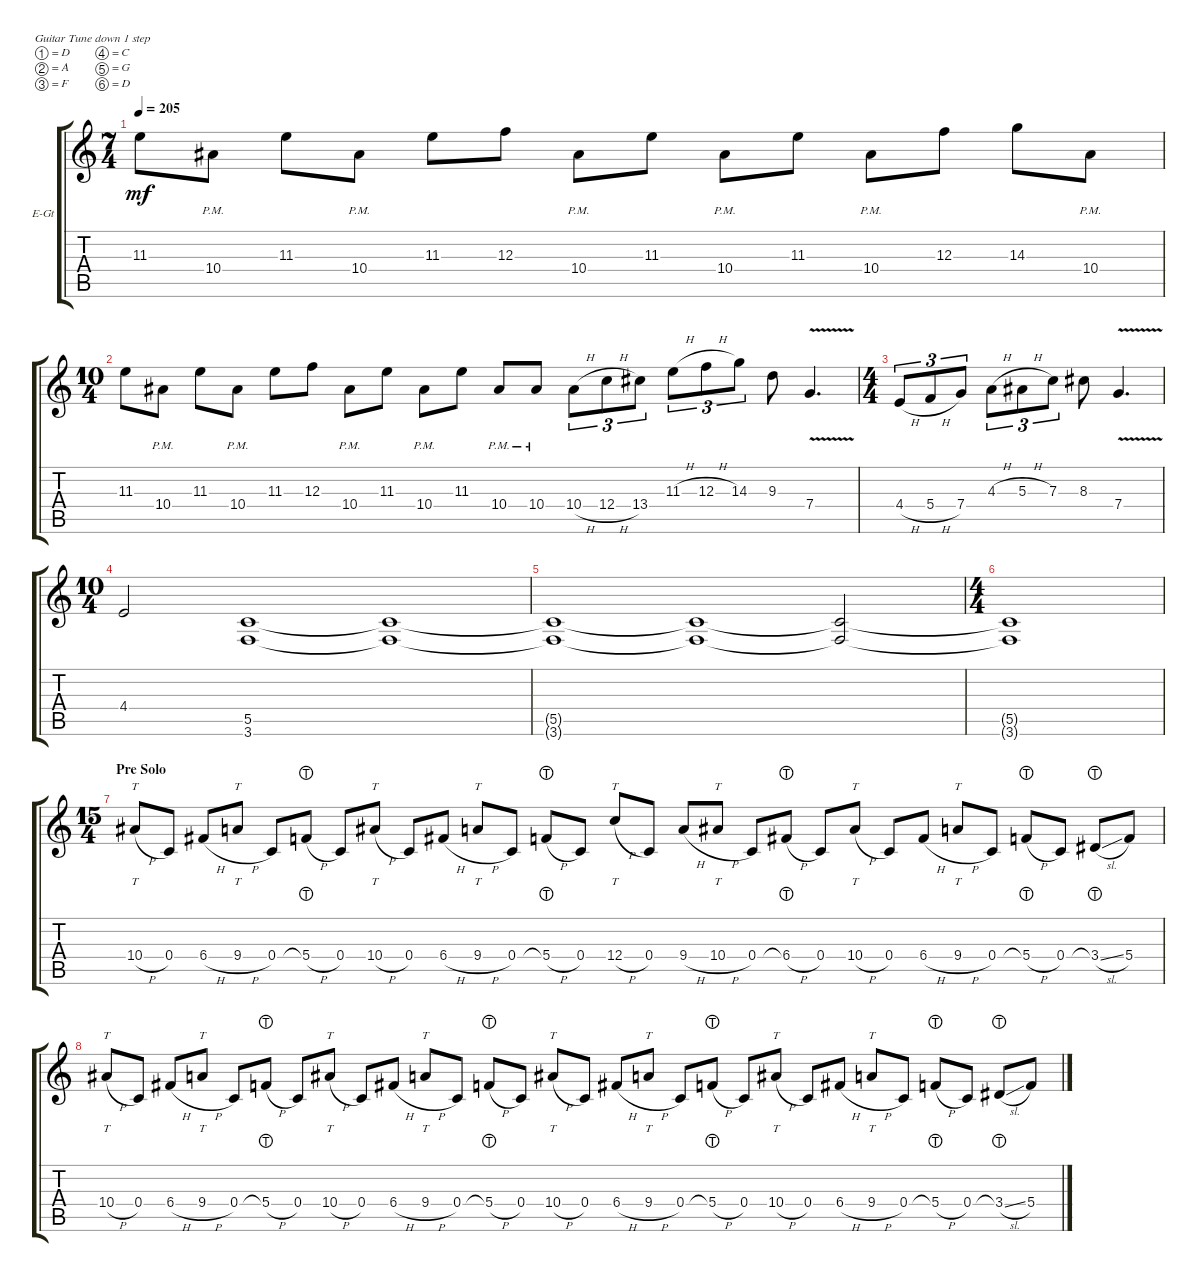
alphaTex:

\defaultSystemsLayout 4
\bracketExtendMode groupsimilarinstruments
\firstSystemTrackNameOrientation horizontal
\otherSystemsTrackNameOrientation horizontal
\track ("Arnaud Pontacq" "E-Gt") {instrument distortionguitar}
\staff {score tabs}
\tuning (D4 A3 F3 C3 G2 D2)
\ts (7 4)
\tempo 205
\clef g2
\ks c
11.3.8{dy mf} 10.4{pm}.8 11.3.8 10.4{pm}.8 11.3.8 12.3.8 10.4{pm}.8 11.3.8 10.4{pm}.8 11.3.8 10.4{pm}.8 12.3.8 14.3.8 10.4{pm}.8 |
\ts (10 4)
11.3.8 10.4{pm}.8 11.3.8 10.4{pm}.8 11.3.8 12.3.8 10.4{pm}.8 11.3.8 10.4{pm}.8 11.3.8 10.4{pm}.8 10.4{pm}.8 10.4{h}.8{tu (3 2)} 12.4{h}.8{tu (3 2)} 13.4.8{tu (3 2)} 11.3{h}.8{tu (3 2)} 12.3{h}.8{tu (3 2)} 14.3.8{tu (3 2)} 9.3.8 7.4{v}.4{d} |
\ts (4 4)
4.4{h}.8{tu (3 2)} 5.4{h}.8{tu (3 2)} 7.4.8{tu (3 2)} 4.3{h}.8{tu (3 2)} 5.3{h}.8{tu (3 2)} 7.3.8{tu (3 2)} 8.3.8 7.4{v}.4{d} |
\ts (10 4)
4.4.2 (3.6 5.5).1 (3.6{t} 5.5{t}).1 |
(3.6{t} 5.5{t}).1 (5.5{t} 3.6{t}).1 (3.6{t} 5.5{t}).2 |
\ts (4 4)
(3.6{t} 5.5{t}).1 |
\ts (15 4)
\section ("" "Pre Solo")
10.4{h}.8{tt} 0.4.8 6.4{h}.8 9.4{h}.8{tt} 0.4.8 5.4{h lht}.8 0.4.8 10.4{h}.8{tt} 0.4.8 6.4{h}.8 9.4{h}.8{tt} 0.4.8 5.4{h lht}.8 0.4.8 12.4{h}.8{tt} 0.4.8 9.4{h}.8 10.4{h}.8{tt} 0.4.8 6.4{h lht}.8 0.4.8 10.4{h}.8{tt} 0.4.8 6.4{h}.8 9.4{h}.8{tt} 0.4.8 5.4{h lht}.8 0.4.8 3.4{sl lht}.8 5.4.8 |
10.4{h}.8{tt} 0.4.8 6.4{h}.8 9.4{h}.8{tt} 0.4.8 5.4{h lht}.8 0.4.8 10.4{h}.8{tt} 0.4.8 6.4{h}.8 9.4{h}.8{tt} 0.4.8 5.4{h lht}.8 0.4.8 10.4{h}.8{tt} 0.4.8 6.4{h}.8 9.4{h}.8{tt} 0.4.8 5.4{h lht}.8 0.4.8 10.4{h}.8{tt} 0.4.8 6.4{h}.8 9.4{h}.8{tt} 0.4.8 5.4{h lht}.8 0.4.8 3.4{sl lht}.8 5.4.8
